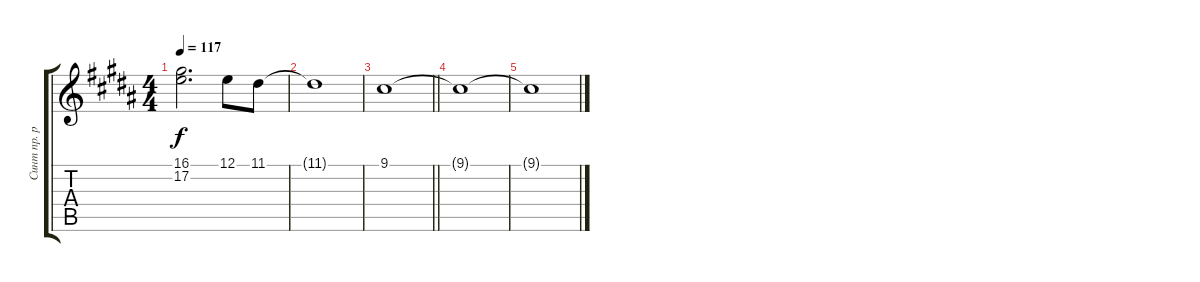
\track ("Синт пр. рука" "Синт пр. р") {instrument fx5brightness}
\staff {score tabs}
\tuning (E4 B3 G3 D3 A2 E2) {hide}
\ts (4 4)
\tempo 117
\clef g2
\ks g#minor
(16.1 17.2).2{d dy f} 12.1.8 11.1.8 |
11.1{t}.1 |
\barLineRight lightlight
9.1.1{volume 0} |
9.1{t}.1 |
9.1{t}.1
